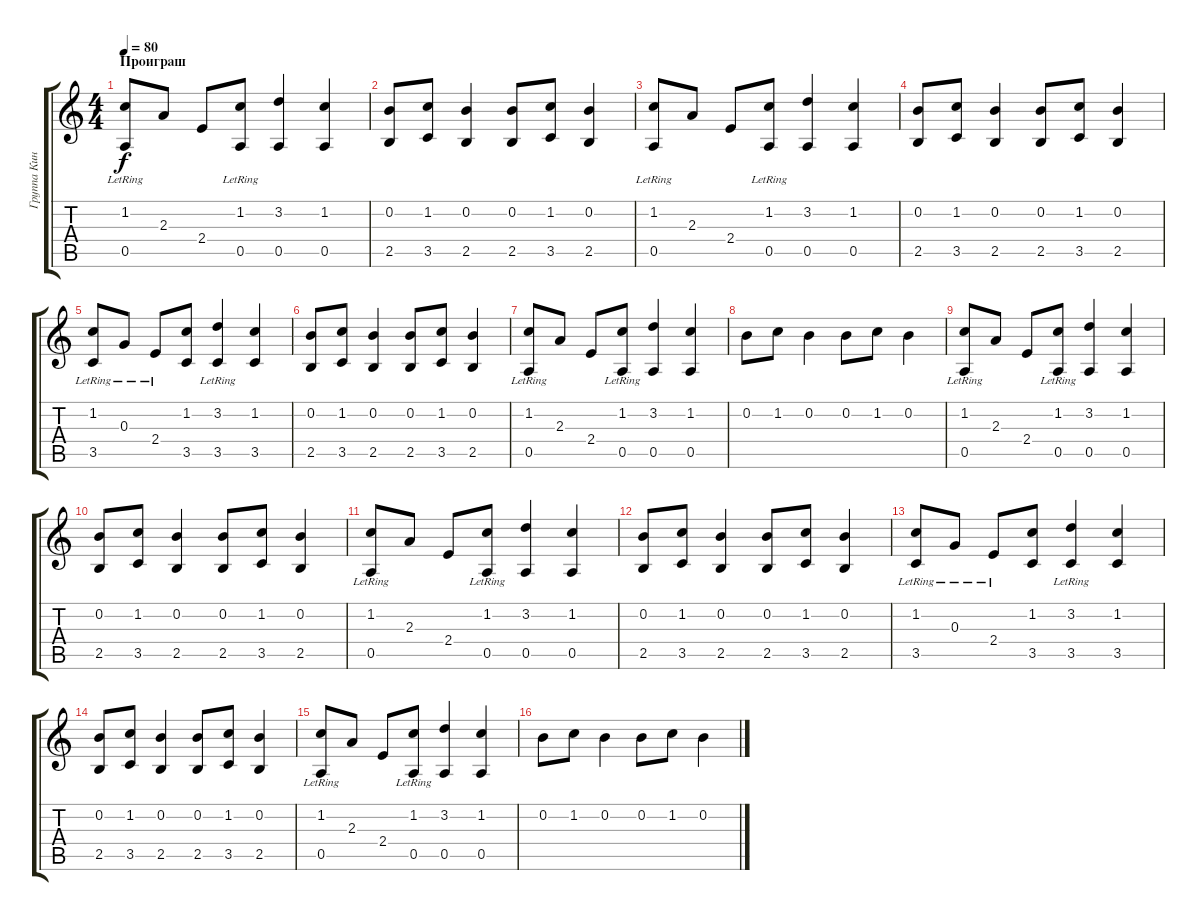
\track ("Группа Кино" "Группа Кин") {instrument acousticguitarnylon}
\staff {score tabs}
\tuning (E4 B3 G3 D3 A2 E2) {hide}
\ts (4 4)
\section ("" "Проиграш")
\tempo 80
\clef g2
\ks c
(1.2 0.5{lr}).8{dy f} 2.3.8 2.4.8 (1.2{lr} 0.5).8 (3.2 0.5).4 (1.2 0.5).4 |
(0.2 2.5).8 (1.2 3.5).8 (0.2 2.5).4 (0.2 2.5).8 (1.2 3.5).8 (0.2 2.5).4 |
(1.2 0.5{lr}).8 2.3.8 2.4.8 (1.2{lr} 0.5).8 (3.2 0.5).4 (1.2 0.5).4 |
(0.2 2.5).8 (1.2 3.5).8 (0.2 2.5).4 (0.2 2.5).8 (1.2 3.5).8 (0.2 2.5).4 |
(1.2{lr} 3.5{lr}).8 0.3{lr}.8 2.4{lr}.8 (1.2 3.5).8 (3.2{lr} 3.5).4 (1.2 3.5).4 |
(0.2 2.5).8 (1.2 3.5).8 (0.2 2.5).4 (0.2 2.5).8 (1.2 3.5).8 (0.2 2.5).4 |
(1.2 0.5{lr}).8 2.3.8 2.4.8 (1.2{lr} 0.5).8 (3.2 0.5).4 (1.2 0.5).4 |
0.2.8 1.2.8 0.2.4 0.2.8 1.2.8 0.2.4 |
(1.2 0.5{lr}).8 2.3.8 2.4.8 (1.2{lr} 0.5).8 (3.2 0.5).4 (1.2 0.5).4 |
(0.2 2.5).8 (1.2 3.5).8 (0.2 2.5).4 (0.2 2.5).8 (1.2 3.5).8 (0.2 2.5).4 |
(1.2 0.5{lr}).8 2.3.8 2.4.8 (1.2{lr} 0.5).8 (3.2 0.5).4 (1.2 0.5).4 |
(0.2 2.5).8 (1.2 3.5).8 (0.2 2.5).4 (0.2 2.5).8 (1.2 3.5).8 (0.2 2.5).4 |
(1.2{lr} 3.5{lr}).8 0.3{lr}.8 2.4{lr}.8 (1.2 3.5).8 (3.2{lr} 3.5).4 (1.2 3.5).4 |
(0.2 2.5).8 (1.2 3.5).8 (0.2 2.5).4 (0.2 2.5).8 (1.2 3.5).8 (0.2 2.5).4 |
(1.2 0.5{lr}).8 2.3.8 2.4.8 (1.2{lr} 0.5).8 (3.2 0.5).4 (1.2 0.5).4 |
0.2.8 1.2.8 0.2.4 0.2.8 1.2.8 0.2.4
